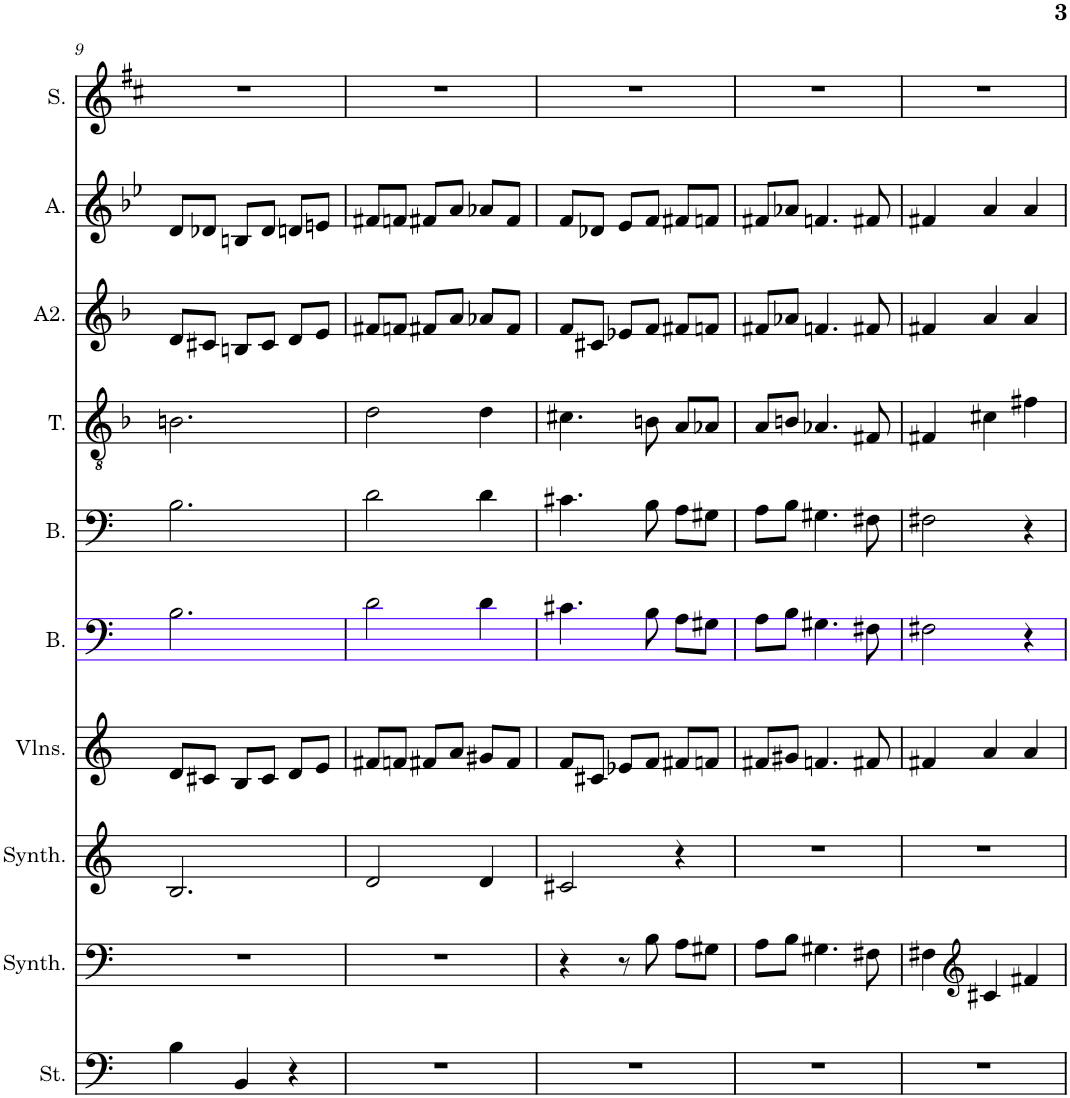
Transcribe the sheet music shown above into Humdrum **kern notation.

**kern	**kern	**kern	**kern	**kern	**kern	**kern	**kern	**kern	**kern
*part10	*part9	*part8	*part7	*part6	*part5	*part4	*part3	*part2	*part1
*staff10	*staff9	*staff8	*staff7	*staff6	*staff5	*staff4	*staff3	*staff2	*staff1
*I"Cordes, D'Bass/Strings, etc	*I"Synthétiseur d'instruments à cordes, Synth strings, etc	*I"Synthétiseur d'instruments à cordes, Synth strings 2	*I"Violons, 1st violins	*I"Basse 2	*I"Basse	*I"Ténor	*I"Alto 2	*I"Alto	*I"Soprano
*I'St.	*I'Synth.	*I'Synth.	*I'Vlns.	*I'B.	*I'B.	*I'T.	*I'A2.	*I'A.	*I'S.
!!LO:PB:g=z
*clefF4	*clefF4	*clefG2	*clefG2	*clefF4	*clefF4	*clefGv2	*clefG2	*clefG2	*clefG2
*k[]	*k[]	*k[]	*k[]	*k[]	*k[]	*k[b-]	*k[b-]	*k[b-e-]	*k[f#c#]
*M3/4	*M3/4	*M3/4	*M3/4	*M3/4	*M3/4	*M3/4	*M3/4	*M3/4	*M3/4
=9	=9	=9	=9	=9	=9	=9	=9	=9	=9
4B\	2.r	2.B/	8d/L	2.B\	2.B\	2.Bn\	8d/L	8d/L	2.r
.	.	.	8c#X/J	.	.	.	8c#X/J	8d-X/J	.
4BB/	.	.	8B/L	.	.	.	8Bn/L	8Bn/L	.
.	.	.	8c#/J	.	.	.	8c#/J	8d-/J	.
4r	.	.	8d/L	.	.	.	8d/L	8dn/L	.
.	.	.	8e/J	.	.	.	8e/J	8en/J	.
=10	=10	=10	=10	=10	=10	=10	=10	=10	=10
2.r	2.r	2d/	8f#X/L	2d\	2d\	2d\	8f#X/L	8f#X/L	2.r
.	.	.	8fn/J	.	.	.	8fn/J	8fn/J	.
.	.	.	8f#X/L	.	.	.	8f#X/L	8f#X/L	.
.	.	.	8a/J	.	.	.	8a/J	8a/J	.
.	.	4d/	8g#X/L	4d\	4d\	4d\	8a-X/L	8a-X/L	.
.	.	.	8f#/J	.	.	.	8f#/J	8f#/J	.
=11	=11	=11	=11	=11	=11	=11	=11	=11	=11
2.r	4r	2c#X/	8f/L	4.c#X\	4.c#X\	4.c#X\	8f/L	8f/L	2.r
.	.	.	8c#X/J	.	.	.	8c#X/J	8d-X/J	.
.	8r	.	8e-X/L	.	.	.	8e-X/L	8e-/L	.
.	8B\	.	8f/J	8B\	8B\	8Bn\	8f/J	8f/J	.
.	8A\L	4r	8f#X/L	8A\L	8A\L	8A/L	8f#X/L	8f#X/L	.
.	8G#X\J	.	8fn/J	8G#X\J	8G#X\J	8A-X/J	8fn/J	8fn/J	.
=12	=12	=12	=12	=12	=12	=12	=12	=12	=12
2.r	8A\L	2.r	8f#X/L	8A\L	8A\L	8A/L	8f#X/L	8f#X/L	2.r
.	8B\J	.	8g#X/J	8B\J	8B\J	8Bn/J	8a-X/J	8a-X/J	.
.	4.G#X\	.	4.fn/	4.G#X\	4.G#X\	4.A-X/	4.fn/	4.fn/	.
.	8F#X\	.	8f#X/	8F#X\	8F#X\	8F#X/	8f#X/	8f#X/	.
=13	=13	=13	=13	=13	=13	=13	=13	=13	=13
2.r	4F#X\	2.r	4f#X/	2F#X\	2F#X\	4F#X/	4f#X/	4f#X/	2.r
*	*clefG2	*	*	*	*	*	*	*	*
.	4c#X/	.	4a/	.	.	4c#X\	4a/	4a/	.
.	4f#X/	.	4a/	4r	4r	4f#X\	4a/	4a/	.
=	=	=	=	=	=	=	=	=	=
*-	*-	*-	*-	*-	*-	*-	*-	*-	*-
